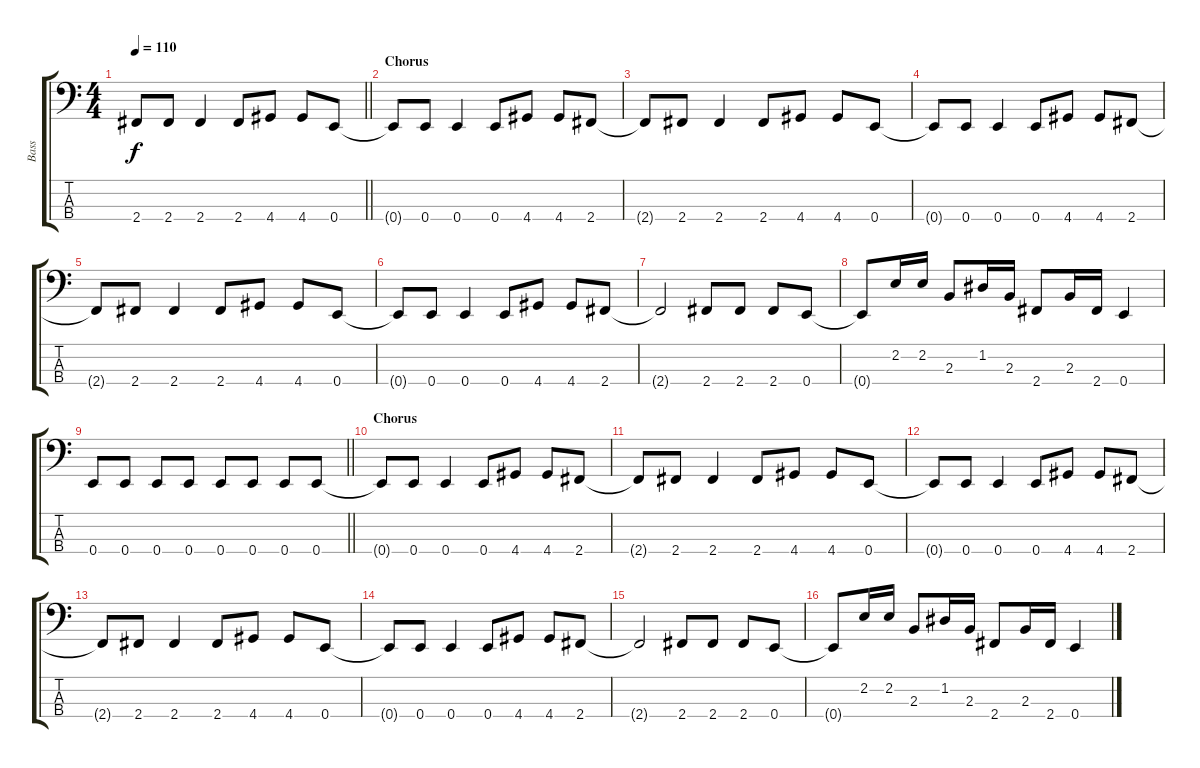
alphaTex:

\track ("Bass" "Bass") {instrument electricbassfinger}
\staff {score tabs}
\tuning (G2 D2 A1 E1) {hide}
\ts (4 4)
\tempo 110
\clef f4
\barLineRight lightlight
\ks c
2.4{t}.8{dy f} 2.4.8 2.4.4 2.4.8 4.4.8 4.4.8 0.4.8 |
\section ("" "Chorus")
0.4{t}.8 0.4.8 0.4.4 0.4.8 4.4.8 4.4.8 2.4.8 |
2.4{t}.8 2.4.8 2.4.4 2.4.8 4.4.8 4.4.8 0.4.8 |
0.4{t}.8 0.4.8 0.4.4 0.4.8 4.4.8 4.4.8 2.4.8 |
2.4{t}.8 2.4.8 2.4.4 2.4.8 4.4.8 4.4.8 0.4.8 |
0.4{t}.8 0.4.8 0.4.4 0.4.8 4.4.8 4.4.8 2.4.8 |
2.4{t}.2 2.4.8 2.4.8 2.4.8 0.4.8 |
0.4{t}.8 2.2.16 2.2.16 2.3.8 1.2.16 2.3.16 2.4.8 2.3.16 2.4.16 0.4.4 |
\barLineRight lightlight
0.4.8 0.4.8{volume 9} 0.4.8 0.4.8 0.4.8 0.4.8 0.4.8 0.4.8 |
\section ("" "Chorus")
0.4{t}.8 0.4.8 0.4.4 0.4.8 4.4.8 4.4.8 2.4.8 |
2.4{t}.8 2.4.8 2.4.4 2.4.8 4.4.8 4.4.8 0.4.8 |
0.4{t}.8 0.4.8 0.4.4 0.4.8 4.4.8 4.4.8 2.4.8 |
2.4{t}.8 2.4.8 2.4.4 2.4.8 4.4.8 4.4.8 0.4.8 |
0.4{t}.8 0.4.8 0.4.4 0.4.8 4.4.8 4.4.8 2.4.8 |
2.4{t}.2 2.4.8 2.4.8 2.4.8 0.4.8 |
0.4{t}.8 2.2.16 2.2.16 2.3.8 1.2.16 2.3.16 2.4.8 2.3.16 2.4.16 0.4.4
